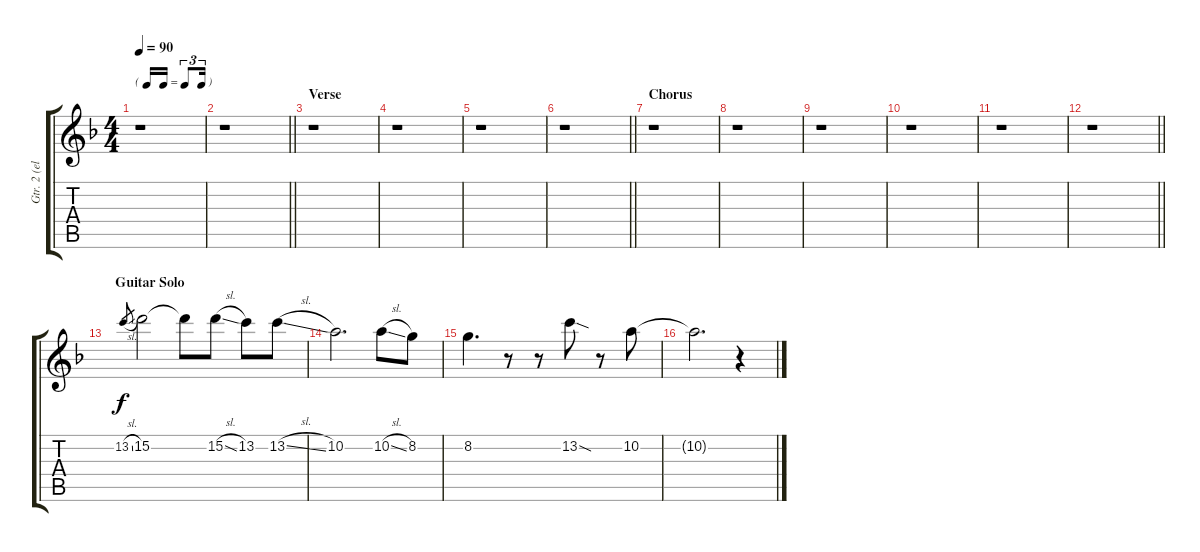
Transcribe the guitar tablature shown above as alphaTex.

\track ("Gtr. 2 (elec.)" "Gtr. 2 (el") {instrument electricguitarjazz}
\staff {score tabs}
\tuning (E4 B3 G3 D3 A2 E2) {hide}
\ts (4 4)
\tf triplet16th
\tempo 90
\clef g2
\ks f
r.1{dy f} |
\barLineRight lightlight
r.1 |
\section ("" "Verse")
r.1 |
r.1 |
r.1 |
\barLineRight lightlight
r.1 |
\section ("" "Chorus")
r.1 |
r.1 |
r.1 |
r.1 |
r.1 |
\barLineRight lightlight
r.1 |
\section ("" "Guitar Solo")
13.2{sl}.8{gr} 15.2.2 15.2{t}.8 15.2{sl}.8 13.2.8 13.2{sl}.8 |
10.2.2{d} 10.2{sl}.8 8.2.8 |
8.2.4{d} r.8 r.8 13.2{sod}.8 r.8 10.2.8 |
10.2{t}.2{d} r.4
